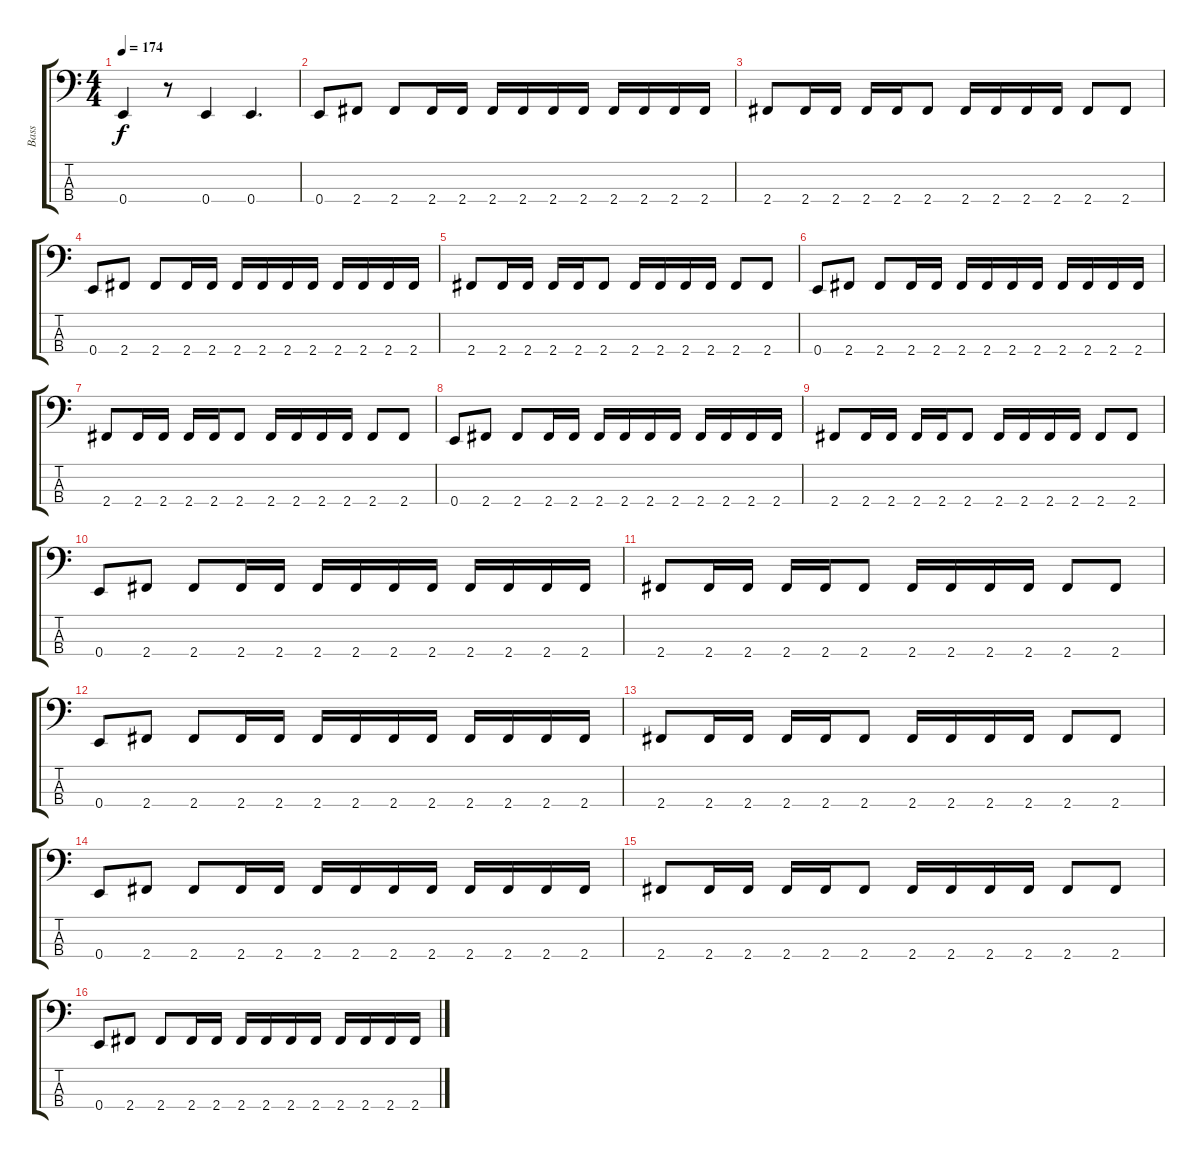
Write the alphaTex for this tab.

\track ("Bass" "Bass") {instrument electricbassfinger}
\staff {score tabs}
\tuning (G2 D2 A1 E1) {hide}
\ts (4 4)
\tempo 174
\clef f4
\ks c
0.4.4{dy f} r.8 0.4.4 0.4.4{d} |
0.4.8 2.4.8 2.4.8 2.4.16 2.4.16 2.4.16 2.4.16 2.4.16 2.4.16 2.4.16 2.4.16 2.4.16 2.4.16 |
2.4.8 2.4.16 2.4.16 2.4.16 2.4.16 2.4.8 2.4.16 2.4.16 2.4.16 2.4.16 2.4.8 2.4.8 |
0.4.8 2.4.8 2.4.8 2.4.16 2.4.16 2.4.16 2.4.16 2.4.16 2.4.16 2.4.16 2.4.16 2.4.16 2.4.16 |
2.4.8 2.4.16 2.4.16 2.4.16 2.4.16 2.4.8 2.4.16 2.4.16 2.4.16 2.4.16 2.4.8 2.4.8 |
0.4.8 2.4.8 2.4.8 2.4.16 2.4.16 2.4.16 2.4.16 2.4.16 2.4.16 2.4.16 2.4.16 2.4.16 2.4.16 |
2.4.8 2.4.16 2.4.16 2.4.16 2.4.16 2.4.8 2.4.16 2.4.16 2.4.16 2.4.16 2.4.8 2.4.8 |
0.4.8 2.4.8 2.4.8 2.4.16 2.4.16 2.4.16 2.4.16 2.4.16 2.4.16 2.4.16 2.4.16 2.4.16 2.4.16 |
2.4.8 2.4.16 2.4.16 2.4.16 2.4.16 2.4.8 2.4.16 2.4.16 2.4.16 2.4.16 2.4.8 2.4.8 |
0.4.8 2.4.8 2.4.8 2.4.16 2.4.16 2.4.16 2.4.16 2.4.16 2.4.16 2.4.16 2.4.16 2.4.16 2.4.16 |
2.4.8 2.4.16 2.4.16 2.4.16 2.4.16 2.4.8 2.4.16 2.4.16 2.4.16 2.4.16 2.4.8 2.4.8 |
0.4.8 2.4.8 2.4.8 2.4.16 2.4.16 2.4.16 2.4.16 2.4.16 2.4.16 2.4.16 2.4.16 2.4.16 2.4.16 |
2.4.8 2.4.16 2.4.16 2.4.16 2.4.16 2.4.8 2.4.16 2.4.16 2.4.16 2.4.16 2.4.8 2.4.8 |
0.4.8 2.4.8 2.4.8 2.4.16 2.4.16 2.4.16 2.4.16 2.4.16 2.4.16 2.4.16 2.4.16 2.4.16 2.4.16 |
2.4.8 2.4.16 2.4.16 2.4.16 2.4.16 2.4.8 2.4.16 2.4.16 2.4.16 2.4.16 2.4.8 2.4.8 |
0.4.8 2.4.8 2.4.8 2.4.16 2.4.16 2.4.16 2.4.16 2.4.16 2.4.16 2.4.16 2.4.16 2.4.16 2.4.16
